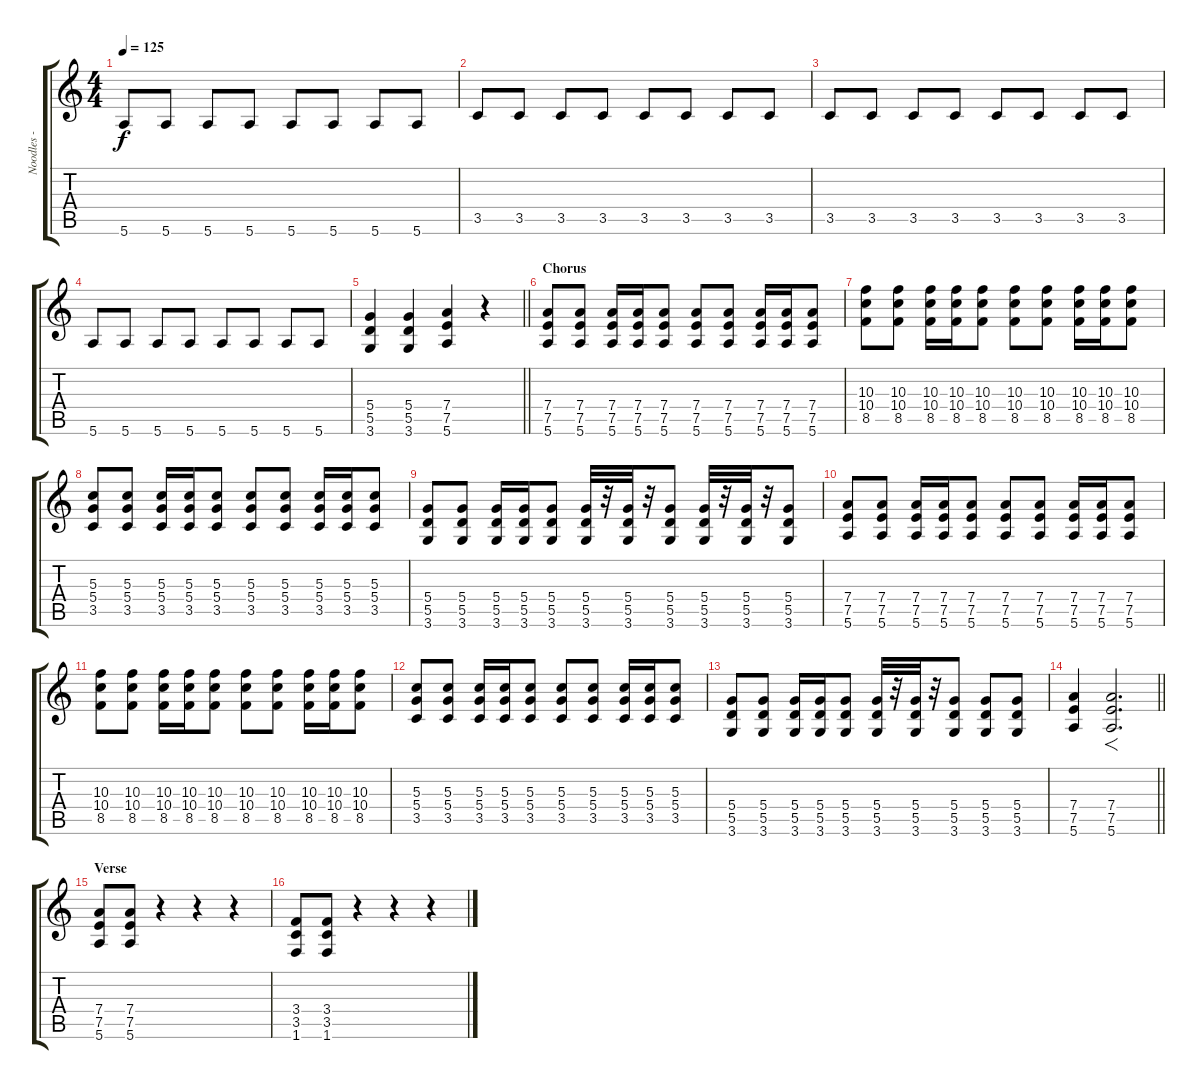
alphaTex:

\track ("Noodles - Guitar" "Noodles - ") {instrument distortionguitar}
\staff {score tabs}
\tuning (E4 B3 G3 D3 A2 E2) {hide}
\ts (4 4)
\tempo 125
\clef g2
\ks c
5.6.8{dy f} 5.6.8 5.6.8 5.6.8 5.6.8 5.6.8 5.6.8 5.6.8 |
3.5.8 3.5.8 3.5.8 3.5.8 3.5.8 3.5.8 3.5.8 3.5.8 |
3.5.8 3.5.8 3.5.8 3.5.8 3.5.8 3.5.8 3.5.8 3.5.8 |
5.6.8 5.6.8 5.6.8 5.6.8 5.6.8 5.6.8 5.6.8 5.6.8 |
\barLineRight lightlight
(5.4 5.5 3.6).4{volume 13} (5.4 5.5 3.6).4 (7.4 7.5 5.6).4 r.4 |
\section ("" "Chorus")
(7.4 7.5 5.6).8 (7.4 7.5 5.6).8 (7.4 7.5 5.6).16 (7.4 7.5 5.6).16 (7.4 7.5 5.6).8 (7.4 7.5 5.6).8 (7.4 7.5 5.6).8 (7.4 7.5 5.6).16 (7.4 7.5 5.6).16 (7.4 7.5 5.6).8 |
(10.3 10.4 8.5).8 (10.3 10.4 8.5).8 (10.3 10.4 8.5).16 (10.3 10.4 8.5).16 (10.3 10.4 8.5).8 (10.3 10.4 8.5).8 (10.3 10.4 8.5).8 (10.3 10.4 8.5).16 (10.3 10.4 8.5).16 (10.3 10.4 8.5).8 |
(5.3 5.4 3.5).8 (5.3 5.4 3.5).8 (5.3 5.4 3.5).16 (5.3 5.4 3.5).16 (5.3 5.4 3.5).8 (5.3 5.4 3.5).8 (5.3 5.4 3.5).8 (5.3 5.4 3.5).16 (5.3 5.4 3.5).16 (5.3 5.4 3.5).8 |
(5.4 5.5 3.6).8 (5.4 5.5 3.6).8 (5.4 5.5 3.6).16 (5.4 5.5 3.6).16 (5.4 5.5 3.6).8 (5.4 5.5 3.6).32 r.32 (5.4 5.5 3.6).32 r.32 (5.4 5.5 3.6).8 (5.4 5.5 3.6).32 r.32 (5.4 5.5 3.6).32 r.32 (5.4 5.5 3.6).8 |
(7.4 7.5 5.6).8 (7.4 7.5 5.6).8 (7.4 7.5 5.6).16 (7.4 7.5 5.6).16 (7.4 7.5 5.6).8 (7.4 7.5 5.6).8 (7.4 7.5 5.6).8 (7.4 7.5 5.6).16 (7.4 7.5 5.6).16 (7.4 7.5 5.6).8 |
(10.3 10.4 8.5).8 (10.3 10.4 8.5).8 (10.3 10.4 8.5).16 (10.3 10.4 8.5).16 (10.3 10.4 8.5).8 (10.3 10.4 8.5).8 (10.3 10.4 8.5).8 (10.3 10.4 8.5).16 (10.3 10.4 8.5).16 (10.3 10.4 8.5).8 |
(5.3 5.4 3.5).8 (5.3 5.4 3.5).8 (5.3 5.4 3.5).16 (5.3 5.4 3.5).16 (5.3 5.4 3.5).8 (5.3 5.4 3.5).8 (5.3 5.4 3.5).8 (5.3 5.4 3.5).16 (5.3 5.4 3.5).16 (5.3 5.4 3.5).8 |
(5.4 5.5 3.6).8 (5.4 5.5 3.6).8 (5.4 5.5 3.6).16 (5.4 5.5 3.6).16 (5.4 5.5 3.6).8 (5.4 5.5 3.6).32 r.32 (5.4 5.5 3.6).32 r.32 (5.4 5.5 3.6).8 (5.4 5.5 3.6).8 (5.4 5.5 3.6).8 |
\barLineRight lightlight
(7.4 7.5 5.6).4 (7.4 7.5 5.6).2{f d} |
\section ("" "Verse")
(7.4 7.5 5.6).8{volume 11} (7.4 7.5 5.6).8 r.4 r.4 r.4 |
(3.4 3.5 1.6).8 (3.4 3.5 1.6).8 r.4 r.4 r.4
